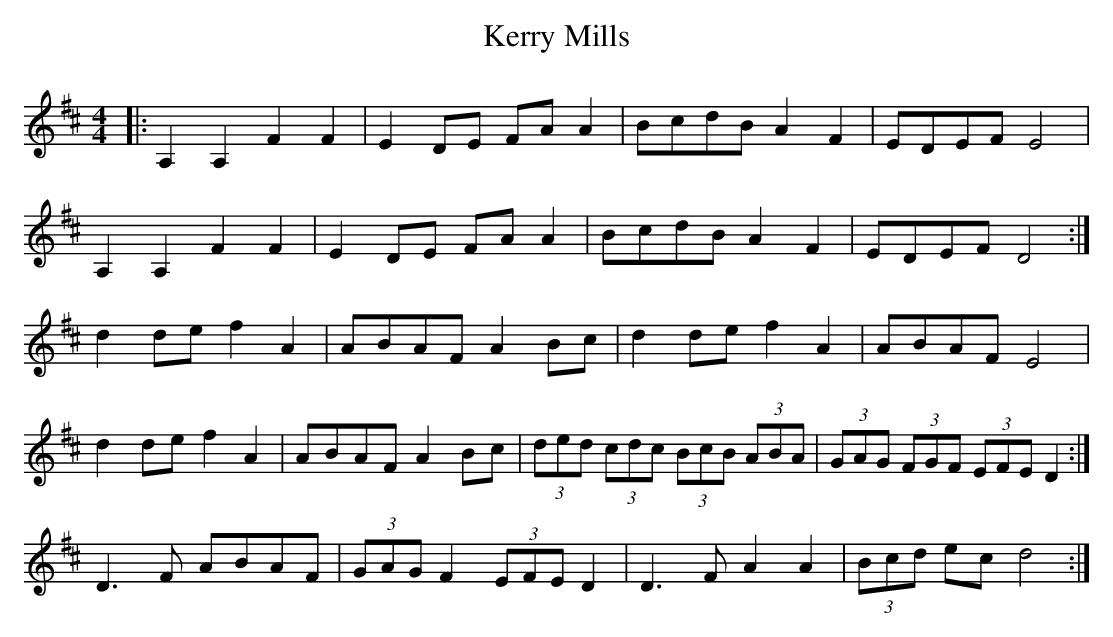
X:1
T: Kerry Mills
M: 4/4
L: 1/8
K: Dmaj
|:A,2 A,2 F2 F2|E2 DE FA A2|BcdB A2 F2|EDEF E4|
A,2 A,2 F2 F2|E2 DE FA A2|BcdB A2 F2|EDEF D4:|
d2 de f2 A2|ABAF A2 Bc|d2 de f2 A2|ABAF E4|
d2 de f2 A2|ABAF A2 Bc|(3 ded (3 cdc (3 BcB (3 ABA|(3 GAG (3 FGF (3EFE D2:|
D3 F ABAF|(3 GAG F2 (3 EFE D2|D3 F A2 A2|(3 Bcd ec d4:|
